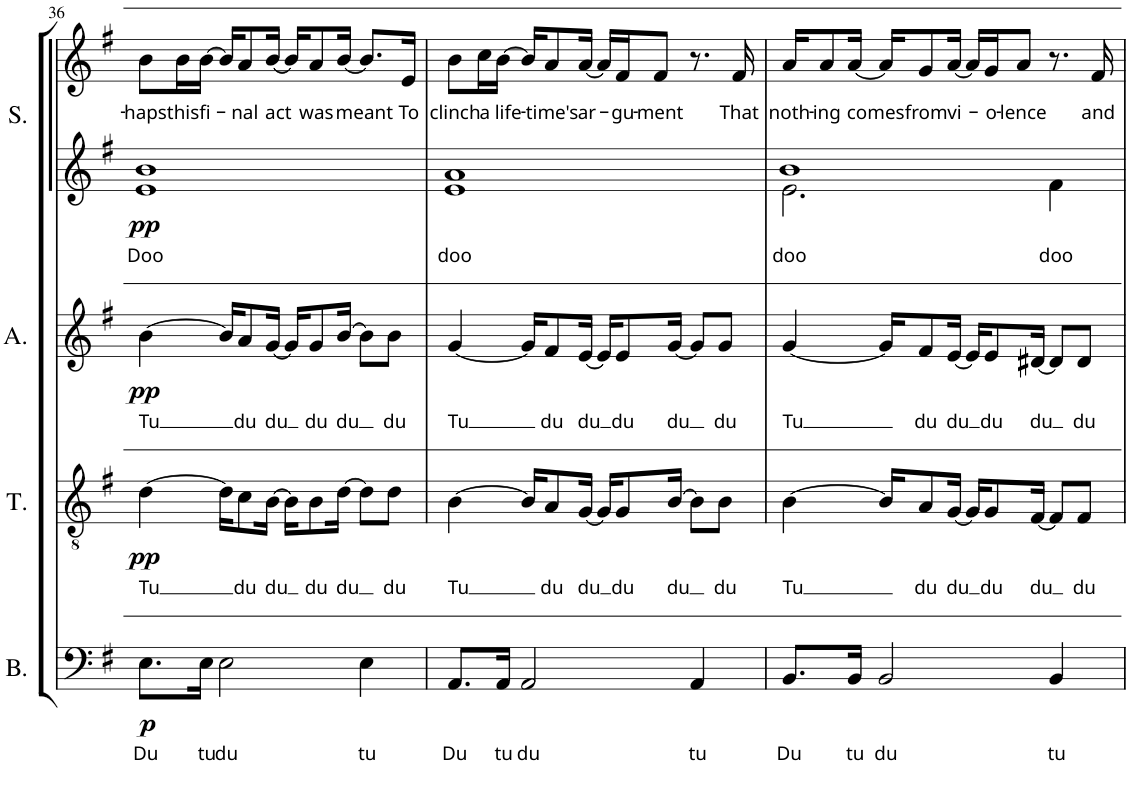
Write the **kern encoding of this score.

**kern	**text	**dynam	**kern	**text	**dynam	**kern	**text	**dynam	**kern	**text	**kern	**text	**dynam
*part4	*part4	*part4	*part3	*part3	*part3	*part2	*part2	*part2	*part1	*part1	*part1	*part1	*part1
*staff5	*staff5	*staff5	*staff4	*staff4	*staff4	*staff3	*staff3	*staff3	*staff2	*staff2	*staff1	*staff1	*staff1/2
*I"Bass	*	*	*I"Tenor	*	*	*I"Alto	*	*	*I"Soprano	*	*	*	*
*I'B.	*	*	*I'T.	*	*	*I'A.	*	*	*I'S.	*	*	*	*
!!LO:PB:g=z
*clefF4	*	*	*clefGv2	*	*	*clefG2	*	*	*clefG2	*	*clefG2	*	*
*	*	*	*Trd7c12	*	*	*	*	*	*	*	*	*	*
*k[f#]	*	*	*k[f#]	*	*	*k[f#]	*	*	*k[f#]	*	*k[f#]	*	*
*e:	*	*	*e:	*	*	*e:	*	*	*e:	*	*e:	*	*
*M4/4	*	*	*M4/4	*	*	*M4/4	*	*	*M4/4	*	*M4/4	*	*
=36	=36	=36	=36	=36	=36	=36	=36	=36	=36	=36	=36	=36	=36
!	!LO:LY:b	!LO:DY:b	!	!LO:LY:b	!LO:DY:b	!	!LO:LY:b	!LO:DY:b	!	!LO:LY:b	!	!LO:LY:b	!LO:DY:b=2
8.E\L	Du	p	[4d\	Tu	pp	[4b\	Tu	pp	1e 1b	Doo	8b\L	-haps	pp
!	!	!	!	!	!	!	!	!	!	!	!	!LO:LY:b	!
.	.	.	.	.	.	.	.	.	.	.	16b\L	this	.
!	!LO:LY:b	!	!	!	!	!	!	!	!	!	!	!LO:LY:b	!
16E\Jk	tu	.	.	.	.	.	.	.	.	.	[16b\JJ	fi-	.
!	!LO:LY:b	!	!	!	!	!	!	!	!	!	!	!	!
2E\	du	.	16d\KL]	.	.	16b/KL]	.	.	.	.	16b/KL]	.	.
!	!	!	!	!LO:LY:b	!	!	!LO:LY:b	!	!	!	!	!LO:LY:b	!
.	.	.	8c\	du	.	8a/	du	.	.	.	8a/	-nal	.
!	!	!	!	!LO:LY:b	!	!	!LO:LY:b	!	!	!	!	!LO:LY:b	!
.	.	.	[16B\Jk	du	.	[16g/Jk	du	.	.	.	[16b/Jk	act	.
.	.	.	16B\KL]	.	.	16g/KL]	.	.	.	.	16b/KL]	.	.
!	!	!	!	!LO:LY:b	!	!	!LO:LY:b	!	!	!	!	!LO:LY:b	!
.	.	.	8B\	du	.	8g/	du	.	.	.	8a/	was	.
!	!	!	!	!LO:LY:b	!	!	!LO:LY:b	!	!	!	!	!LO:LY:b	!
.	.	.	[16d\Jk	du	.	[16b/Jk	du	.	.	.	[16b/Jk	meant	.
!	!LO:LY:b	!	!	!	!	!	!	!	!	!	!	!	!
4E\	tu	.	8d\L]	.	.	8b\L]	.	.	.	.	8.b/L]	.	.
!	!	!	!	!LO:LY:b	!	!	!LO:LY:b	!	!	!	!	!	!
.	.	.	8d\J	du	.	8b\J	du	.	.	.	.	.	.
!	!	!	!	!	!	!	!	!	!	!	!	!LO:LY:b	!
.	.	.	.	.	.	.	.	.	.	.	16e/Jk	To	.
=37	=37	=37	=37	=37	=37	=37	=37	=37	=37	=37	=37	=37	=37
!	!LO:LY:b	!	!	!LO:LY:b	!	!	!LO:LY:b	!	!	!LO:LY:b	!	!LO:LY:b	!
8.AA/L	Du	.	[4B\	Tu	.	[4g/	Tu	.	1e 1a	doo	8b\L	clinch	.
!	!	!	!	!	!	!	!	!	!	!	!	!LO:LY:b	!
.	.	.	.	.	.	.	.	.	.	.	16cc\L	a	.
!	!LO:LY:b	!	!	!	!	!	!	!	!	!	!	!LO:LY:b	!
16AA/Jk	tu	.	.	.	.	.	.	.	.	.	[16b\JJ	life-	.
!	!LO:LY:b	!	!	!	!	!	!	!	!	!	!	!	!
2AA/	du	.	16B/KL]	.	.	16g/KL]	.	.	.	.	16b/KL]	.	.
!	!	!	!	!LO:LY:b	!	!	!LO:LY:b	!	!	!	!	!LO:LY:b	!
.	.	.	8A/	du	.	8f#/	du	.	.	.	8a/	-time's	.
!	!	!	!	!LO:LY:b	!	!	!LO:LY:b	!	!	!	!	!LO:LY:b	!
.	.	.	[16G/Jk	du	.	[16e/Jk	du	.	.	.	[16a/Jk	ar-	.
.	.	.	16G/KL]	.	.	16e/KL]	.	.	.	.	16a/LL]	.	.
!	!	!	!	!LO:LY:b	!	!	!LO:LY:b	!	!	!	!	!LO:LY:b	!
.	.	.	8G/	du	.	8e/	du	.	.	.	16f#/J	-gu-	.
!	!	!	!	!	!	!	!	!	!	!	!	!LO:LY:b	!
.	.	.	.	.	.	.	.	.	.	.	8f#/J	-ment	.
!	!	!	!	!LO:LY:b	!	!	!LO:LY:b	!	!	!	!	!	!
.	.	.	[16B/Jk	du	.	[16g/Jk	du	.	.	.	.	.	.
!	!LO:LY:b	!	!	!	!	!	!	!	!	!	!	!	!
4AA/	tu	.	8B\L]	.	.	8g/L]	.	.	.	.	8.r	.	.
!	!	!	!	!LO:LY:b	!	!	!LO:LY:b	!	!	!	!	!	!
.	.	.	8B\J	du	.	8g/J	du	.	.	.	.	.	.
!	!	!	!	!	!	!	!	!	!	!	!	!LO:LY:b	!
.	.	.	.	.	.	.	.	.	.	.	16f#/	That	.
=38	=38	=38	=38	=38	=38	=38	=38	=38	=38	=38	=38	=38	=38
!	!LO:LY:b	!	!	!LO:LY:b	!	!	!LO:LY:b	!	!	!LO:LY:b	!	!LO:LY:b	!
*	*	*	*	*	*	*	*	*	*^	*	*	*	*
8.BB/L	Du	.	[4B\	Tu	.	[4g/	Tu	.	1b	2.e\	doo	16a/KL	noth-	.
!	!	!	!	!	!	!	!	!	!	!	!	!	!LO:LY:b	!
.	.	.	.	.	.	.	.	.	.	.	.	8a/	-ing	.
!	!LO:LY:b	!	!	!	!	!	!	!	!	!	!	!	!LO:LY:b	!
16BB/Jk	tu	.	.	.	.	.	.	.	.	.	.	[16a/Jk	comes	.
!	!LO:LY:b	!	!	!	!	!	!	!	!	!	!	!	!	!
2BB/	du	.	16B/KL]	.	.	16g/KL]	.	.	.	.	.	16a/KL]	.	.
!	!	!	!	!LO:LY:b	!	!	!LO:LY:b	!	!	!	!	!	!LO:LY:b	!
.	.	.	8A/	du	.	8f#/	du	.	.	.	.	8g/	from	.
!	!	!	!	!LO:LY:b	!	!	!LO:LY:b	!	!	!	!	!	!LO:LY:b	!
.	.	.	[16G/Jk	du	.	[16e/Jk	du	.	.	.	.	[16a/Jk	vi-	.
.	.	.	16G/KL]	.	.	16e/KL]	.	.	.	.	.	16a/LL]	.	.
!	!	!	!	!LO:LY:b	!	!	!LO:LY:b	!	!	!	!	!	!LO:LY:b	!
.	.	.	8G/	du	.	8e/	du	.	.	.	.	16g/J	-o-	.
!	!	!	!	!	!	!	!	!	!	!	!	!	!LO:LY:b	!
.	.	.	.	.	.	.	.	.	.	.	.	8a/J	-lence	.
!	!	!	!	!LO:LY:b	!	!	!LO:LY:b	!	!	!	!	!	!	!
.	.	.	[16F#/Jk	du	.	[16d#X/Jk	du	.	.	.	.	.	.	.
!	!LO:LY:b	!	!	!	!	!	!	!	!	!	!LO:LY:b	!	!	!
4BB/	tu	.	8F#/L]	.	.	8d#/L]	.	.	.	4f#\	doo	8.r	.	.
!	!	!	!	!LO:LY:b	!	!	!LO:LY:b	!	!	!	!	!	!	!
.	.	.	8F#/J	du	.	8d#/J	du	.	.	.	.	.	.	.
!	!	!	!	!	!	!	!	!	!	!	!	!	!LO:LY:b	!
.	.	.	.	.	.	.	.	.	.	.	.	16f#/	and	.
*	*	*	*	*	*	*	*	*	*v	*v	*	*	*	*
=	=	=	=	=	=	=	=	=	=	=	=	=	=
*-	*-	*-	*-	*-	*-	*-	*-	*-	*-	*-	*-	*-	*-
